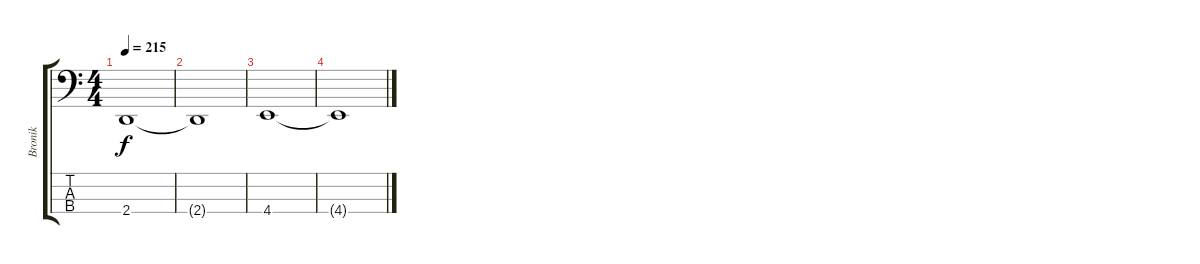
\track ("Bronik" "Bronik") {instrument electricbasspick}
\staff {score tabs}
\tuning (F2 C2 G1 C1) {hide}
\ts (4 4)
\tempo 215
\clef f4
\ks c
2.4.1{dy f} |
2.4{t}.1 |
4.4.1 |
4.4{t}.1
